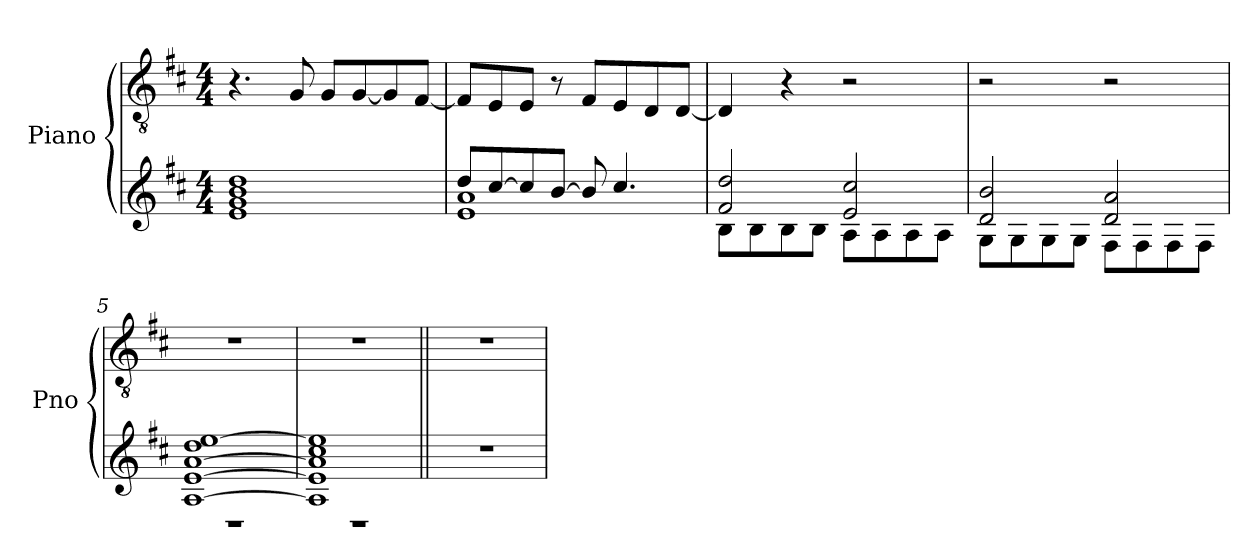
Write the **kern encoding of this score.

**kern	**kern
*part1	*part1
*staff2	*staff1
*I"Piano	*
*I'Pno	*
*clefG2	*clefGv2
*k[f#c#]	*k[f#c#]
*M4/4	*M4/4
=1	=1
1e 1g 1b 1dd	4.r
.	8G/
.	8G/L
.	[8G/
.	8G/]
.	[8F#/J
=2	=2
*^	*
8dd/L	1e 1a	8F#/L]
[8cc#/	.	8E/
8cc#/]	.	8E/J
[8b/J	.	8r
8b/]	.	8F#/L
4.cc#/	.	8E/
.	.	8D/
.	.	[8D/J
=3	=3	=3
2f#/ 2dd/	8B\L	4D/]
.	8B\	.
.	8B\	4r
.	8B\J	.
2e/ 2cc#/	8A\L	2r
.	8A\	.
.	8A\	.
.	8A\J	.
=4	=4	=4
2d/ 2b/	8G\L	2r
.	8G\	.
.	8G\	.
.	8G\J	.
2d/ 2a/	8F#\L	2r
.	8F#\	.
.	8F#\	.
.	8F#\J	.
=5	=5	=5
[1A [1e [1a 1dd [1ee	1r	1r
=6	=6	=6
1A] 1e] 1a] 1cc# 1ee]	1r	1r
*v	*v	*
=7||	=7||
1r	1r
=	=
*-	*-
